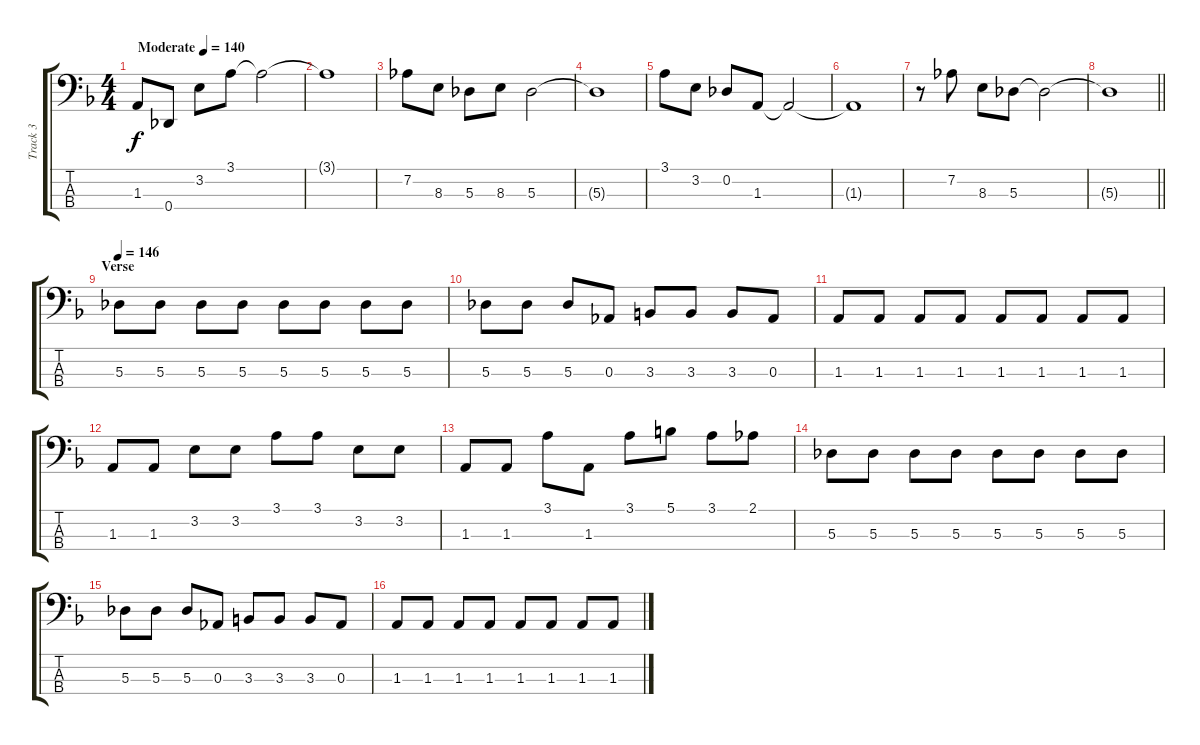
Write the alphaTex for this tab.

\track ("Track 3" "Track 3") {instrument electricbasspick}
\staff {score tabs}
\tuning (Gb2 Db2 Ab1 Db1) {hide}
\ts (4 4)
\tempo (140 "Moderate")
\clef f4
\ks f
1.3.8{dy f instrument electricbasspick} 0.4.8 3.2.8 3.1.8 3.1{t}.2 |
3.1{t}.1 |
7.2.8 8.3.8 5.3.8 8.3.8 5.3.2 |
5.3{t}.1 |
3.1.8 3.2.8 0.2.8 1.3.8 1.3{t}.2 |
1.3{t}.1 |
r.8 7.2.8 8.3.8 5.3.8 5.3{t}.2 |
\barLineRight lightlight
5.3{t}.1 |
\section ("" "Verse")
\tempo 146
5.3.8 5.3.8 5.3.8 5.3.8 5.3.8 5.3.8 5.3.8 5.3.8 |
5.3.8 5.3.8 5.3.8 0.3.8 3.3.8 3.3.8 3.3.8 0.3.8 |
1.3.8 1.3.8 1.3.8 1.3.8 1.3.8 1.3.8 1.3.8 1.3.8 |
1.3.8 1.3.8 3.2.8 3.2.8 3.1.8 3.1.8 3.2.8 3.2.8 |
1.3.8 1.3.8 3.1.8 1.3.8 3.1.8 5.1.8 3.1.8 2.1.8 |
5.3.8 5.3.8 5.3.8 5.3.8 5.3.8 5.3.8 5.3.8 5.3.8 |
5.3.8 5.3.8 5.3.8 0.3.8 3.3.8 3.3.8 3.3.8 0.3.8 |
1.3.8 1.3.8 1.3.8 1.3.8 1.3.8 1.3.8 1.3.8 1.3.8
